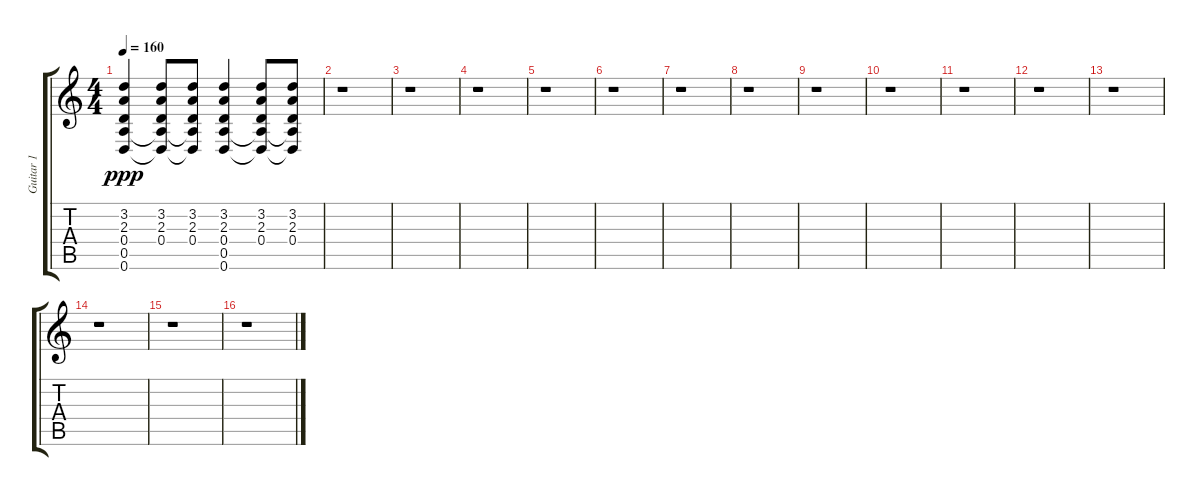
\track ("Guitar 1" "Guitar 1") {instrument acousticguitarnylon}
\staff {score tabs}
\tuning (E4 B3 G3 D3 A2 D2) {hide}
\ts (4 4)
\tempo 160
\clef g2
\ks c
(3.2 2.3 0.4 0.5 0.6).4{dy ppp} (3.2 2.3 0.4 0.5{t} 0.6{t}).8 (3.2 2.3 0.4 0.5{t} 0.6{t}).8 (3.2 2.3 0.4 0.5 0.6).4 (3.2 2.3 0.4 0.5{t} 0.6{t}).8 (3.2 2.3 0.4 0.5{t} 0.6{t}).8 |
r.1 |
r.1 |
r.1 |
r.1 |
r.1 |
r.1 |
r.1 |
r.1 |
r.1 |
r.1 |
r.1 |
r.1 |
r.1 |
r.1 |
r.1
